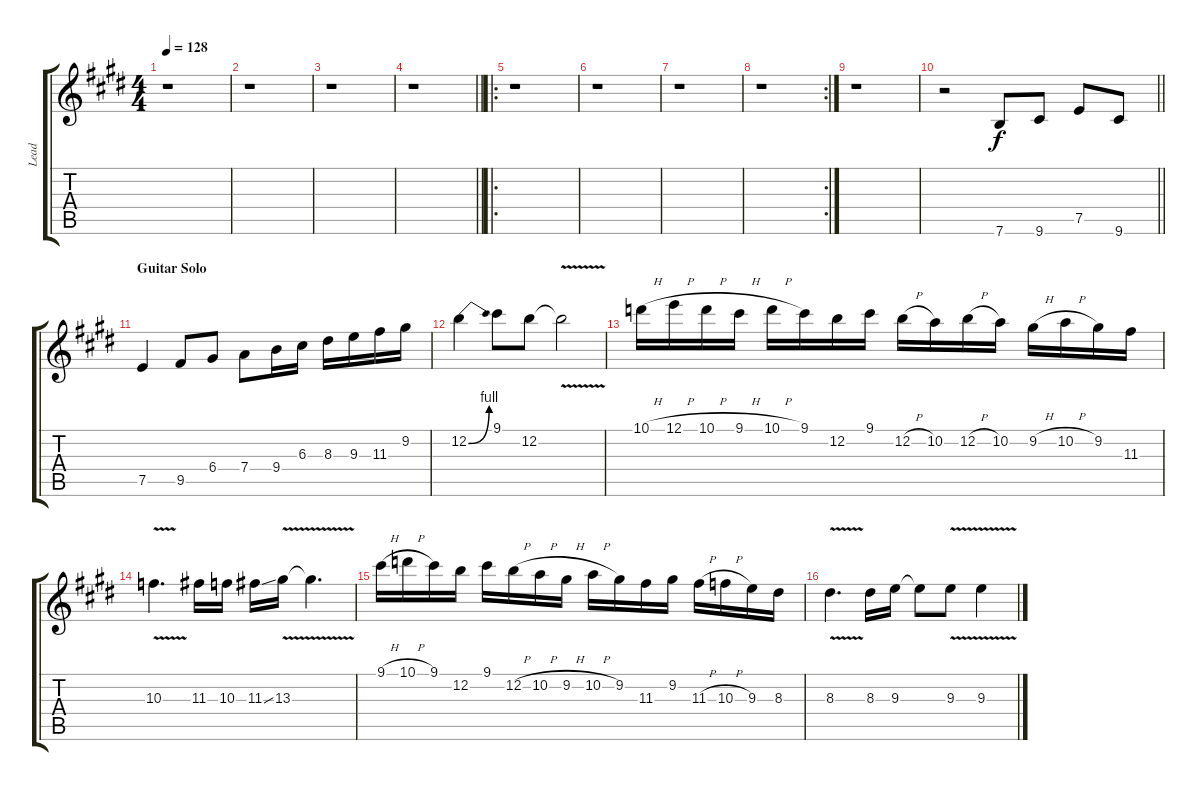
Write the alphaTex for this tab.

\track ("Lead" "Lead") {instrument distortionguitar}
\staff {score tabs}
\tuning (E4 B3 G3 D3 A2 E2) {hide}
\ts (4 4)
\tempo 128
\clef g2
\ks e
r.1{dy f} |
\ks c#minor
r.1 |
r.1 |
\barLineRight lightlight
r.1 |
\ro
\ks e
r.1 |
\ks c#minor
r.1 |
r.1 |
\rc 2
r.1 |
\ks e
r.1 |
\barLineRight lightlight
\ks c#minor
r.2 7.6.8 9.6.8 7.5.8 9.6.8 |
\section ("" "Guitar Solo")
7.5.4 9.5.8 6.4.8 7.4.8 9.4.16 6.3.16 8.3.16 9.3.16 11.3.16 9.2.16 |
12.2{be (bend 0 0 60 4)}.4 9.1.8 12.2.8 12.2{v t}.2 |
\ks e
10.1{h}.16 12.1{h}.16 10.1{h}.16 9.1{h}.16 10.1{h}.16 9.1.16 12.2.16 9.1.16 12.2{h}.16 10.2.16 12.2{h}.16 10.2.16 9.2{h}.16 10.2{h}.16 9.2.16 11.3.16 |
\ks c#minor
10.3{v}.4{d} 11.3.16 10.3.16 11.3{ss}.16 13.3{v}.16 13.3{v t}.4{d} |
9.1{h}.16 10.1{h}.16 9.1.16 12.2.16 9.1.16 12.2{h}.16 10.2{h}.16 9.2{h}.16 10.2{h}.16 9.2.16 11.3.16 9.2.16 11.3{h}.16 10.3{h}.16 9.3.16 8.3.16 |
\ks e
8.3{v}.4{d} 8.3.16 9.3.16 9.3{t}.8 9.3{v}.8 9.3{v}.4
